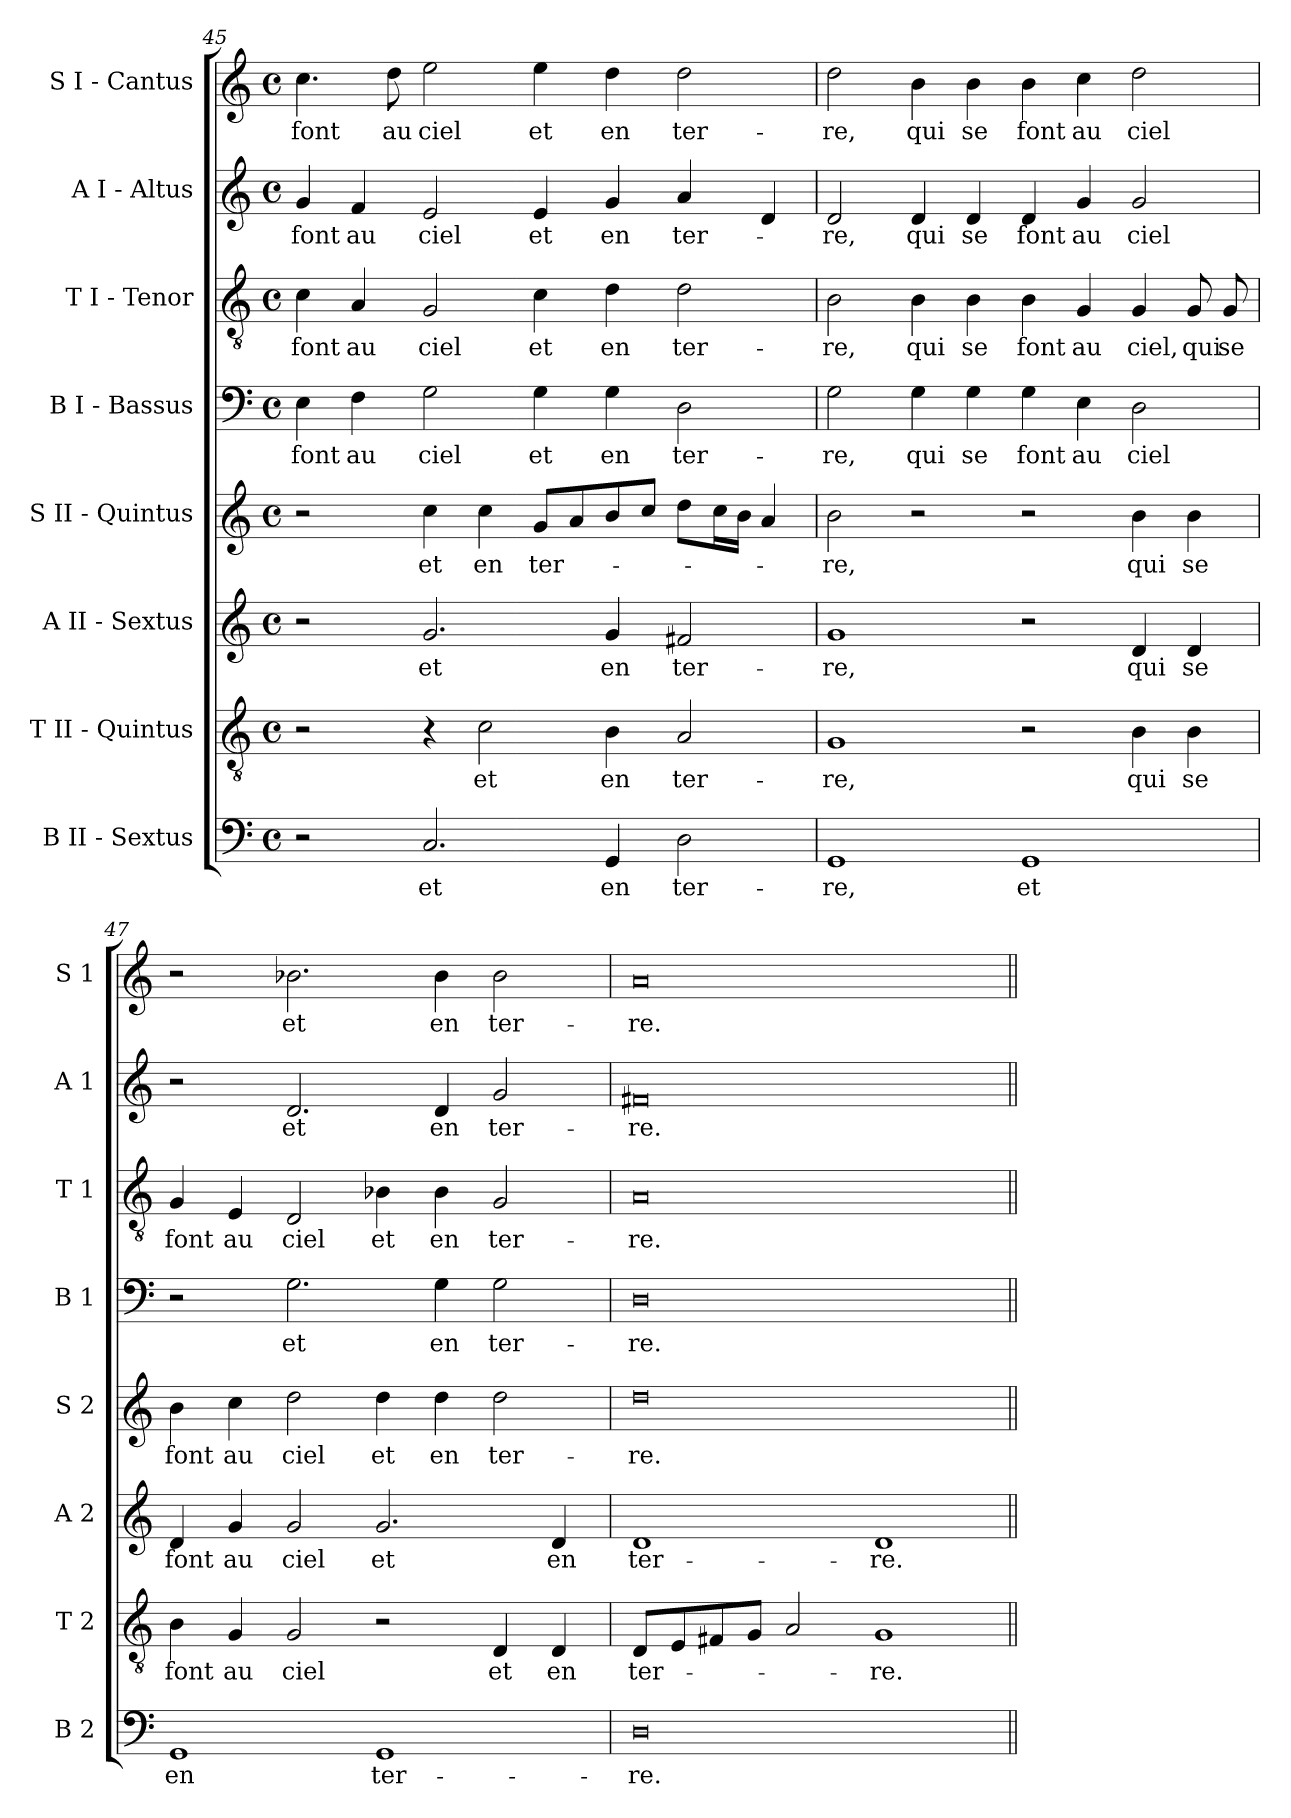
**kern	**text	**kern	**text	**kern	**text	**kern	**text	**kern	**text	**kern	**text	**kern	**text	**kern	**text
*part8	*part8	*part7	*part7	*part6	*part6	*part5	*part5	*part4	*part4	*part3	*part3	*part2	*part2	*part1	*part1
*staff8	*staff8	*staff7	*staff7	*staff6	*staff6	*staff5	*staff5	*staff4	*staff4	*staff3	*staff3	*staff2	*staff2	*staff1	*staff1
*I"B II - Sextus	*	*I"T II - Quintus	*	*I"A II - Sextus	*	*I"S II - Quintus	*	*I"B I - Bassus	*	*I"T I - Tenor	*	*I"A I - Altus	*	*I"S I - Cantus	*
*I'B 2	*	*I'T 2	*	*I'A 2	*	*I'S 2	*	*I'B 1	*	*I'T 1	*	*I'A 1	*	*I'S 1	*
!!LO:PB:g=z
*clefF4	*	*clefGv2	*	*clefG2	*	*clefG2	*	*clefF4	*	*clefGv2	*	*clefG2	*	*clefG2	*
*k[]	*	*k[]	*	*k[]	*	*k[]	*	*k[]	*	*k[]	*	*k[]	*	*k[]	*
*C:	*	*C:	*	*C:	*	*C:	*	*C:	*	*C:	*	*C:	*	*C:	*
*M4/4	*	*M4/4	*	*M4/4	*	*M4/4	*	*M4/4	*	*M4/4	*	*M4/4	*	*M4/4	*
*met(c)	*	*met(c)	*	*met(c)	*	*met(c)	*	*met(c)	*	*met(c)	*	*met(c)	*	*met(c)	*
=45	=45	=45	=45	=45	=45	=45	=45	=45	=45	=45	=45	=45	=45	=45	=45
!	!	!	!	!	!	!	!	!	!LO:LY:b	!	!LO:LY:b	!	!LO:LY:b	!	!LO:LY:b
2r	.	2r	.	2r	.	2r	.	4E\	font	4c\	font	4g/	font	4.cc\	font
!	!	!	!	!	!	!	!	!	!LO:LY:b	!	!LO:LY:b	!	!LO:LY:b	!	!
.	.	.	.	.	.	.	.	4F\	au	4A/	au	4f/	au	.	.
!	!	!	!	!	!	!	!	!	!	!	!	!	!	!	!LO:LY:b
.	.	.	.	.	.	.	.	.	.	.	.	.	.	8dd\	au
!	!LO:LY:b	!	!	!	!LO:LY:b	!	!LO:LY:b	!	!LO:LY:b	!	!LO:LY:b	!	!LO:LY:b	!	!LO:LY:b
2.C/	et	4r	.	2.g/	et	4cc\	et	2G\	ciel	2G/	ciel	2e/	ciel	2ee\	ciel
!	!	!	!LO:LY:b	!	!	!	!LO:LY:b	!	!	!	!	!	!	!	!
.	.	2c\	et	.	.	4cc\	en	.	.	.	.	.	.	.	.
!	!	!	!	!	!	!	!LO:LY:b	!	!LO:LY:b	!	!LO:LY:b	!	!LO:LY:b	!	!LO:LY:b
.	.	.	.	.	.	8g/L	ter-	4G\	et	4c\	et	4e/	et	4ee\	et
.	.	.	.	.	.	8a/	.	.	.	.	.	.	.	.	.
!	!LO:LY:b	!	!LO:LY:b	!	!LO:LY:b	!	!	!	!LO:LY:b	!	!LO:LY:b	!	!LO:LY:b	!	!LO:LY:b
4GG/	en	4B\	en	4g/	en	8b/	.	4G\	en	4d\	en	4g/	en	4dd\	en
.	.	.	.	.	.	8cc/J	.	.	.	.	.	.	.	.	.
!	!LO:LY:b	!	!LO:LY:b	!	!LO:LY:b	!	!	!	!LO:LY:b	!	!LO:LY:b	!	!LO:LY:b	!	!LO:LY:b
2D\	ter-	2A/	ter-	2f#X/	ter-	8dd\L	.	2D\	ter-	2d\	ter-	4a/	ter-	2dd\	ter-
.	.	.	.	.	.	16cc\L	.	.	.	.	.	.	.	.	.
.	.	.	.	.	.	16b\JJ	.	.	.	.	.	.	.	.	.
.	.	.	.	.	.	4a/	.	.	.	.	.	4d/	.	.	.
=46	=46	=46	=46	=46	=46	=46	=46	=46	=46	=46	=46	=46	=46	=46	=46
!	!LO:LY:b	!	!LO:LY:b	!	!LO:LY:b	!	!LO:LY:b	!	!LO:LY:b	!	!LO:LY:b	!	!LO:LY:b	!	!LO:LY:b
1GG	-re,	1G	-re,	1g	-re,	2b\	-re,	2G\	-re,	2B\	-re,	2d/	-re,	2dd\	-re,
!	!	!	!	!	!	!	!	!	!LO:LY:b	!	!LO:LY:b	!	!LO:LY:b	!	!LO:LY:b
.	.	.	.	.	.	2r	.	4G\	qui	4B\	qui	4d/	qui	4b\	qui
!	!	!	!	!	!	!	!	!	!LO:LY:b	!	!LO:LY:b	!	!LO:LY:b	!	!LO:LY:b
.	.	.	.	.	.	.	.	4G\	se	4B\	se	4d/	se	4b\	se
!	!LO:LY:b	!	!	!	!	!	!	!	!LO:LY:b	!	!LO:LY:b	!	!LO:LY:b	!	!LO:LY:b
1GG	et	2r	.	2r	.	2r	.	4G\	font	4B\	font	4d/	font	4b\	font
!	!	!	!	!	!	!	!	!	!LO:LY:b	!	!LO:LY:b	!	!LO:LY:b	!	!LO:LY:b
.	.	.	.	.	.	.	.	4E\	au	4G/	au	4g/	au	4cc\	au
!	!	!	!LO:LY:b	!	!LO:LY:b	!	!LO:LY:b	!	!LO:LY:b	!	!LO:LY:b	!	!LO:LY:b	!	!LO:LY:b
.	.	4B\	qui	4d/	qui	4b\	qui	2D\	ciel	4G/	ciel,	2g/	ciel	2dd\	ciel
!	!	!	!LO:LY:b	!	!LO:LY:b	!	!LO:LY:b	!	!	!	!LO:LY:b	!	!	!	!
.	.	4B\	se	4d/	se	4b\	se	.	.	8G/	qui	.	.	.	.
!	!	!	!	!	!	!	!	!	!	!	!LO:LY:b	!	!	!	!
.	.	.	.	.	.	.	.	.	.	8G/	se	.	.	.	.
=47	=47	=47	=47	=47	=47	=47	=47	=47	=47	=47	=47	=47	=47	=47	=47
!	!LO:LY:b	!	!LO:LY:b	!	!LO:LY:b	!	!LO:LY:b	!	!	!	!LO:LY:b	!	!	!	!
1GG	en	4B\	font	4d/	font	4b\	font	2r	.	4G/	font	2r	.	2r	.
!	!	!	!LO:LY:b	!	!LO:LY:b	!	!LO:LY:b	!	!	!	!LO:LY:b	!	!	!	!
.	.	4G/	au	4g/	au	4cc\	au	.	.	4E/	au	.	.	.	.
!	!	!	!LO:LY:b	!	!LO:LY:b	!	!LO:LY:b	!	!LO:LY:b	!	!LO:LY:b	!	!LO:LY:b	!	!LO:LY:b
.	.	2G/	ciel	2g/	ciel	2dd\	ciel	2.G\	et	2D/	ciel	2.d/	et	2.b-X\	et
!	!LO:LY:b	!	!	!	!LO:LY:b	!	!LO:LY:b	!	!	!	!LO:LY:b	!	!	!	!
1GG	ter-	2r	.	2.g/	et	4dd\	et	.	.	4B-X\	et	.	.	.	.
!	!	!	!	!	!	!	!LO:LY:b	!	!LO:LY:b	!	!LO:LY:b	!	!LO:LY:b	!	!LO:LY:b
.	.	.	.	.	.	4dd\	en	4G\	en	4B-\	en	4d/	en	4b-\	en
!	!	!	!LO:LY:b	!	!	!	!LO:LY:b	!	!LO:LY:b	!	!LO:LY:b	!	!LO:LY:b	!	!LO:LY:b
.	.	4D/	et	.	.	2dd\	ter-	2G\	ter-	2G/	ter-	2g/	ter-	2b-\	ter-
!	!	!	!LO:LY:b	!	!LO:LY:b	!	!	!	!	!	!	!	!	!	!
.	.	4D/	en	4d/	en	.	.	.	.	.	.	.	.	.	.
=48	=48	=48	=48	=48	=48	=48	=48	=48	=48	=48	=48	=48	=48	=48	=48
!	!LO:LY:b	!	!LO:LY:b	!	!LO:LY:b	!	!LO:LY:b	!	!LO:LY:b	!	!LO:LY:b	!	!LO:LY:b	!	!LO:LY:b
0D	-re.	8D/L	ter-	1d	ter-	0dd	-re.	0D	-re.	0A	-re.	0f#X	-re.	0a	-re.
.	.	8E/	.	.	.	.	.	.	.	.	.	.	.	.	.
.	.	8F#X/	.	.	.	.	.	.	.	.	.	.	.	.	.
.	.	8G/J	.	.	.	.	.	.	.	.	.	.	.	.	.
.	.	2A/	.	.	.	.	.	.	.	.	.	.	.	.	.
!	!	!	!LO:LY:b	!	!LO:LY:b	!	!	!	!	!	!	!	!	!	!
.	.	1G	-re.	1d	-re.	.	.	.	.	.	.	.	.	.	.
=||	=||	=||	=||	=||	=||	=||	=||	=||	=||	=||	=||	=||	=||	=||	=||
*-	*-	*-	*-	*-	*-	*-	*-	*-	*-	*-	*-	*-	*-	*-	*-
